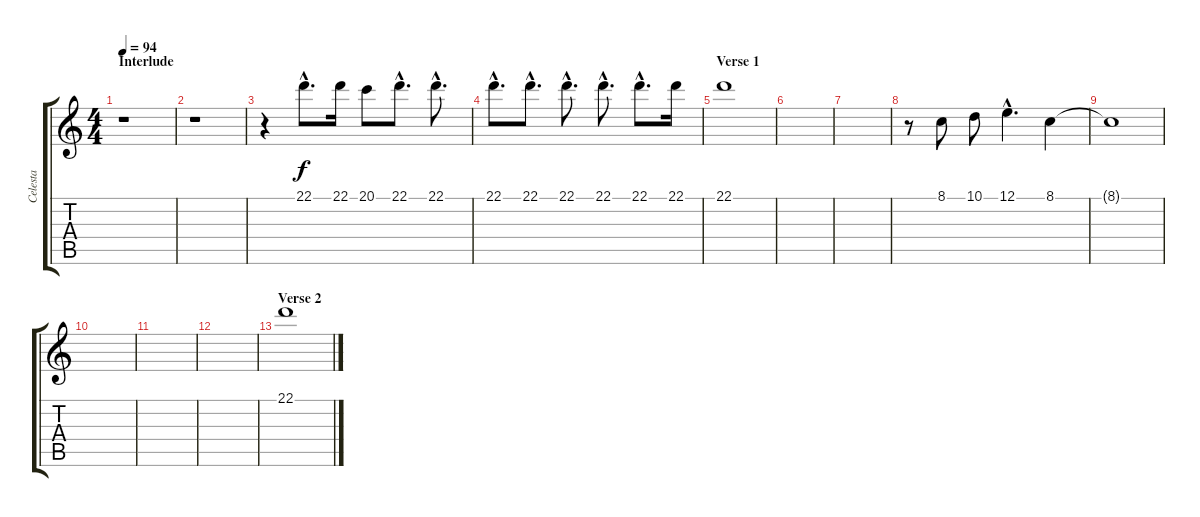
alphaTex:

\track ("Celesta" "Celesta") {instrument celesta}
\staff {score tabs}
\tuning (E4 B3 G3 D3 A2 D2) {hide}
\ts (4 4)
\section ("" "Interlude")
\tempo 94
\clef g2
\ks c
r.1{dy f} |
r.1 |
r.4 22.1{hac}.8{d} 22.1.16 20.1.8 22.1{hac}.8{d} 22.1{hac}.8{d} |
22.1{hac}.8{d} 22.1{hac}.8{d} 22.1{hac}.8{d} 22.1{hac}.8{d} 22.1{hac}.8{d} 22.1.16 |
\section ("" "Verse 1")
22.1.1 |
|
|
r.8{volume 7} 8.1.8 10.1.8 12.1{hac}.4{d} 8.1.4 |
8.1{t}.1 |
|
|
|
\section ("" "Verse 2")
22.1.1
